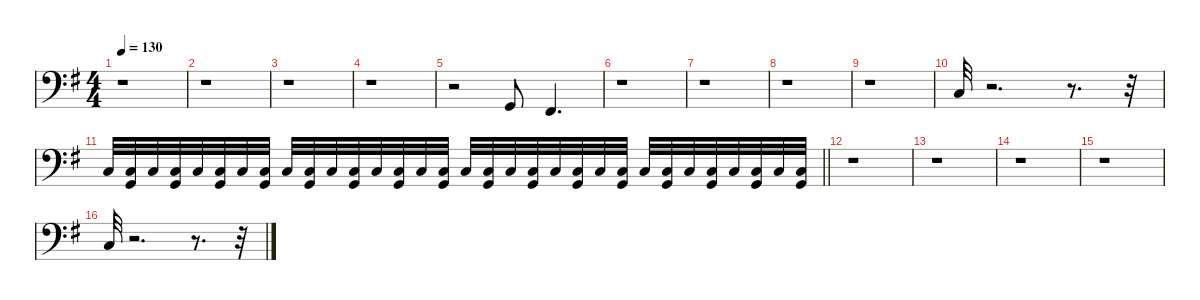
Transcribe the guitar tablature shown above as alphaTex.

\defaultSystemsLayout 4
\hideDynamics
\bracketExtendMode nobrackets
\singleTrackTrackNamePolicy hidden
\multiTrackTrackNamePolicy hidden
\otherSystemsTrackNameOrientation horizontal
\track ("Timpani" "timp.") {instrument timpani}
\staff {score}
\tuning (E4 B3 G3 D3 A2 E2)
\ts (4 4)
\tempo 130
\clef f4
\ks eminor
r.1{dy f beam Down} |
r.1{beam Down} |
r.1{beam Down} |
r.1{beam Down} |
r.2{beam Down} 3.6{acc forcenatural}.8{beam Up} 2.6{acc #}.4{d beam Up} |
r.1{beam Down} |
r.1{beam Down} |
r.1{beam Down} |
r.1{beam Down} |
3.5{acc forcenatural}.32{beam Up} r.2{d beam Up} r.8{d beam Up} r.32{beam Up} |
\barLineRight lightlight
3.5{acc forcenatural}.32{beam Up} (3.5{acc forcenatural} 3.6{acc forcenatural}).32{beam Up} 3.5{acc forcenatural}.32{beam Up} (3.5{acc forcenatural} 3.6{acc forcenatural}).32{beam Up} 3.5{acc forcenatural}.32{beam Up} (3.5{acc forcenatural} 3.6{acc forcenatural}).32{beam Up} 3.5{acc forcenatural}.32{beam Up} (3.5{acc forcenatural} 3.6{acc forcenatural}).32{beam Up} 3.5{acc forcenatural}.32{beam Up} (3.5{acc forcenatural} 3.6{acc forcenatural}).32{beam Up} 3.5{acc forcenatural}.32{beam Up} (3.5{acc forcenatural} 3.6{acc forcenatural}).32{beam Up} 3.5{acc forcenatural}.32{beam Up} (3.5{acc forcenatural} 3.6{acc forcenatural}).32{beam Up} 3.5{acc forcenatural}.32{beam Up} (3.5{acc forcenatural} 3.6{acc forcenatural}).32{beam Up} 3.5{acc forcenatural}.32{beam Up} (3.5{acc forcenatural} 3.6{acc forcenatural}).32{beam Up} 3.5{acc forcenatural}.32{beam Up} (3.5{acc forcenatural} 3.6{acc forcenatural}).32{beam Up} 3.5{acc forcenatural}.32{beam Up} (3.5{acc forcenatural} 3.6{acc forcenatural}).32{beam Up} 3.5{acc forcenatural}.32{beam Up} (3.5{acc forcenatural} 3.6{acc forcenatural}).32{beam Up} 3.5{acc forcenatural}.32{beam Up} (3.5{acc forcenatural} 3.6{acc forcenatural}).32{beam Up} 3.5{acc forcenatural}.32{beam Up} (3.5{acc forcenatural} 3.6{acc forcenatural}).32{beam Up} 3.5{acc forcenatural}.32{beam Up} (3.5{acc forcenatural} 3.6{acc forcenatural}).32{beam Up} 3.5{acc forcenatural}.32{beam Up} (3.5{acc forcenatural} 3.6{acc forcenatural}).32{beam Up} |
r.1{beam Down} |
r.1{beam Down} |
r.1{beam Down} |
r.1{beam Down} |
3.5{acc forcenatural}.32{beam Up} r.2{d beam Up} r.8{d beam Up} r.32{beam Up}
